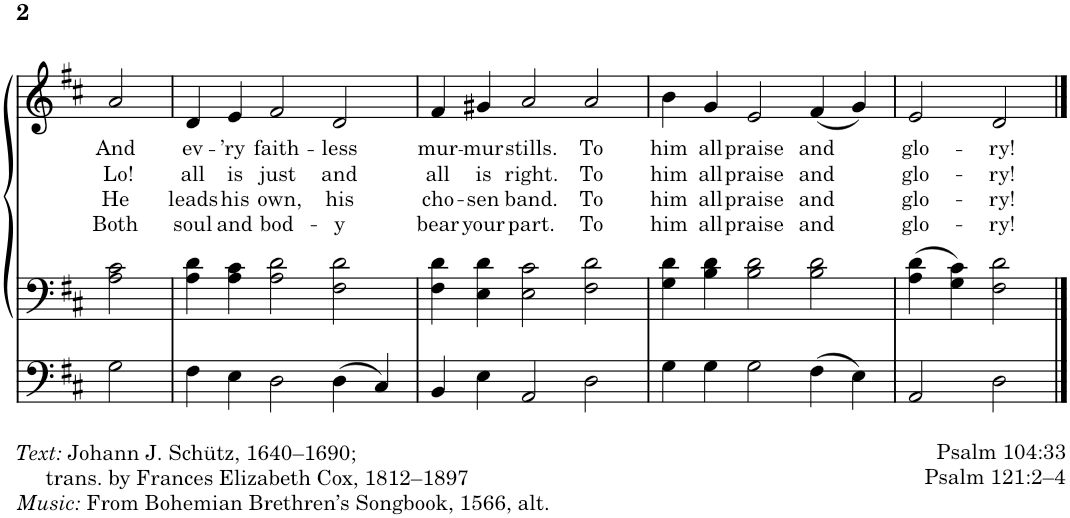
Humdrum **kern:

**kern	**kern	**kern	**text	**text	**text	**text
*part1	*part1	*part1	*part1	*part1	*part1	*part1
*staff3	*staff2	*staff1	*staff1	*staff1	*staff1	*staff1
*I"Organ	*	*	*	*	*	*
*I'Org.	*	*	*	*	*	*
!!LO:PB:g=z
*clefF4	*clefF4	*clefG2	*	*	*	*
*k[f#c#]	*k[f#c#]	*k[f#c#]	*	*	*	*
*M3/2	*M3/2	*M3/2	*	*	*	*
=12	=12	=12	=12	=12	=12	=12
!	!	!	!LO:LY:b	!LO:LY:b	!LO:LY:b	!LO:LY:b
2G\	2A\ 2c#\	2a/	And	Lo!	He	Both
=13	=13	=13	=13	=13	=13	=13
!	!	!	!LO:LY:b	!LO:LY:b	!LO:LY:b	!LO:LY:b
4F#\	4A\ 4d\	4d/	ev-	all	leads	soul
!	!	!	!LO:LY:b	!LO:LY:b	!LO:LY:b	!LO:LY:b
4E\	4A\ 4c#\	4e/	-’ry	is	his	and
!	!	!	!LO:LY:b	!LO:LY:b	!LO:LY:b	!LO:LY:b
2D\	2A\ 2d\	2f#/	faith-	just	own,	bod-
!	!	!	!LO:LY:b	!LO:LY:b	!LO:LY:b	!LO:LY:b
4D\	2F#\ 2d\	2d/	-less	and	his	-y
4C#/	.	.	.	.	.	.
=14	=14	=14	=14	=14	=14	=14
!	!	!	!LO:LY:b	!LO:LY:b	!LO:LY:b	!LO:LY:b
4BB/	4F#\ 4d\	4f#/	mur-	all	cho-	bear
!	!	!	!LO:LY:b	!LO:LY:b	!LO:LY:b	!LO:LY:b
4E\	4E\ 4d\	4g#X/	-mur	is	-sen	your
!	!	!	!LO:LY:b	!LO:LY:b	!LO:LY:b	!LO:LY:b
2AA/	2E\ 2c#\	2a/	stills.	right.	band.	part.
!	!	!	!LO:LY:b	!LO:LY:b	!LO:LY:b	!LO:LY:b
2D\	2F#\ 2d\	2a/	To	To	To	To
=15	=15	=15	=15	=15	=15	=15
!	!	!	!LO:LY:b	!LO:LY:b	!LO:LY:b	!LO:LY:b
4G\	4G\ 4d\	4b\	him	him	him	him
!	!	!	!LO:LY:b	!LO:LY:b	!LO:LY:b	!LO:LY:b
4G\	4B\ 4d\	4g/	all	all	all	all
!	!	!	!LO:LY:b	!LO:LY:b	!LO:LY:b	!LO:LY:b
2G\	2B\ 2d\	2e/	praise	praise	praise	praise
!	!	!	!LO:LY:b	!LO:LY:b	!LO:LY:b	!LO:LY:b
4F#\	2B\ 2d\	(4f#/	and	and	and	and
4E\	.	4g/)	.	.	.	.
=16	=16	=16	=16	=16	=16	=16
!	!	!	!LO:LY:b	!LO:LY:b	!LO:LY:b	!LO:LY:b
2AA/	4A\ 4d\	2e/	glo-	glo-	glo-	glo-
.	4G\ 4c#\	.	.	.	.	.
!	!	!	!LO:LY:b	!LO:LY:b	!LO:LY:b	!LO:LY:b
2D\	2F#\ 2d\	2d/	-ry!	-ry!	-ry!	-ry!
==	==	==	==	==	==	==
*-	*-	*-	*-	*-	*-	*-
